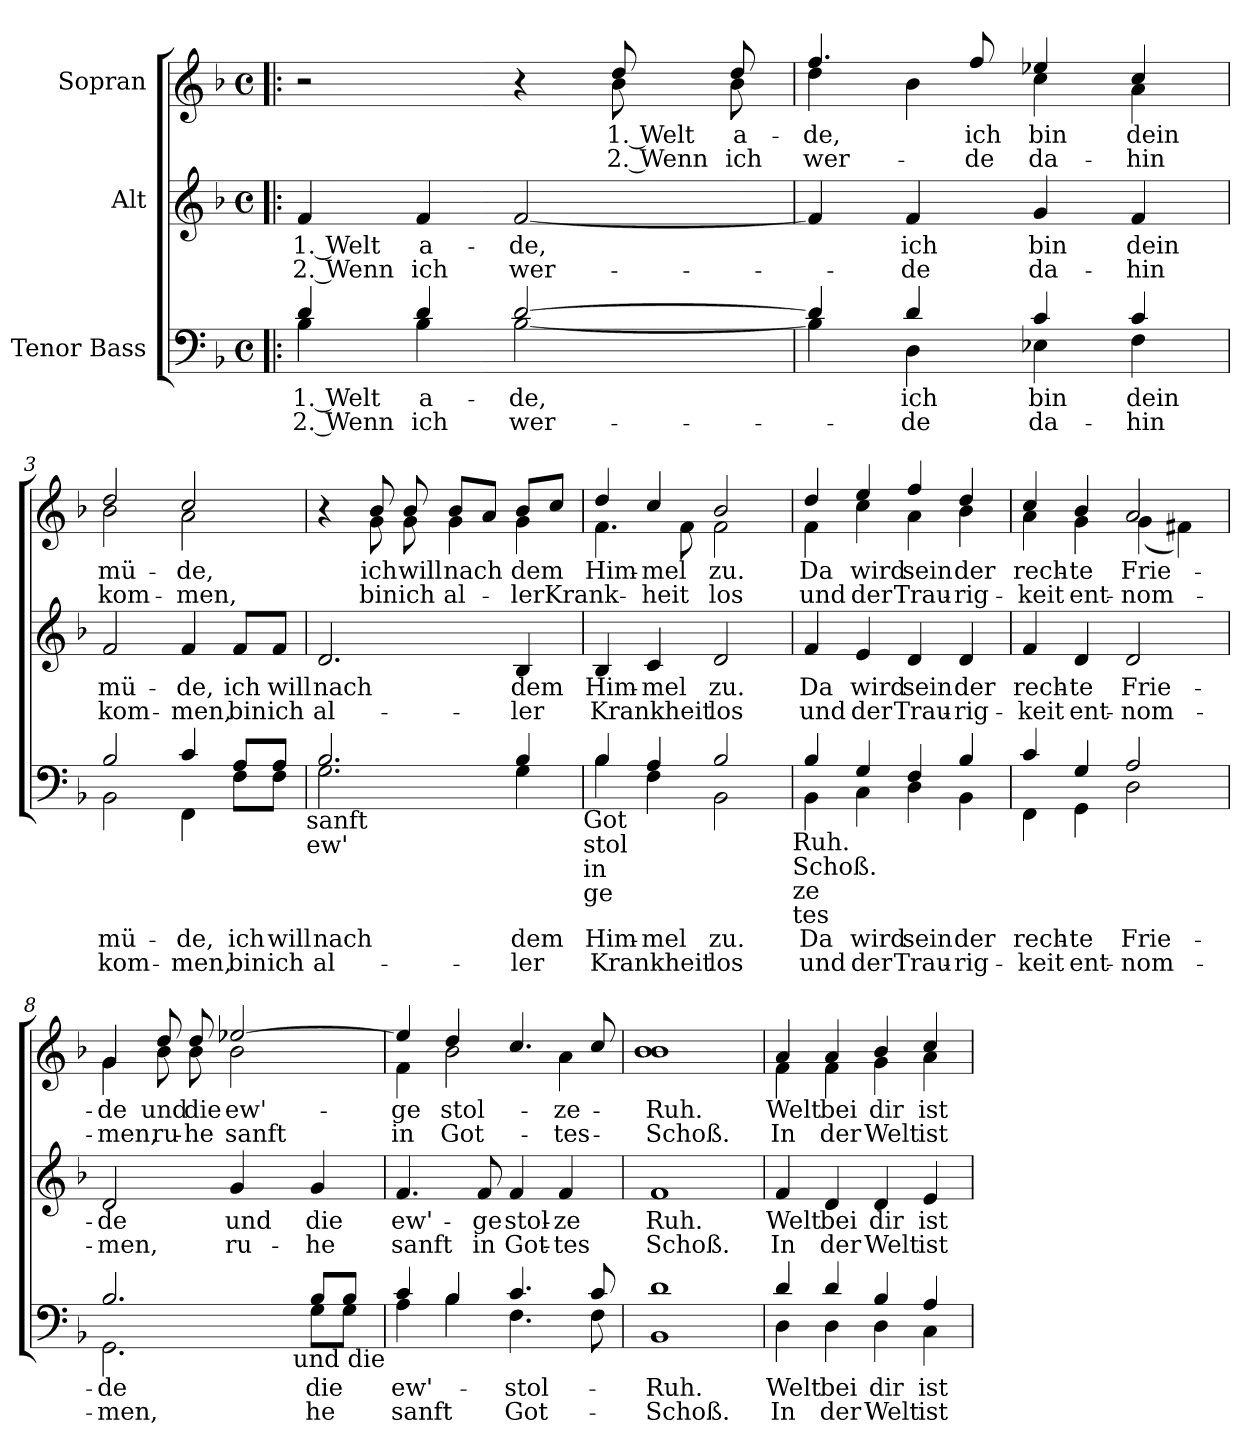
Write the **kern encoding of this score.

**kern	**text	**text	**kern	**text	**text	**kern	**text	**text
*part3	*part3	*part3	*part2	*part2	*part2	*part1	*part1	*part1
*staff3	*staff3	*staff3	*staff2	*staff2	*staff2	*staff1	*staff1	*staff1
*I"Tenor  Bass	*	*	*I"Alt	*	*	*I"Sopran	*	*
!!LO:PB:g=z
*stria5	*	*	*stria5	*	*	*stria5	*	*
*clefF4	*	*	*clefG2	*	*	*clefG2	*	*
*k[b-]	*	*	*k[b-]	*	*	*k[b-]	*	*
*F:	*	*	*F:	*	*	*F:	*	*
*M4/4	*	*	*M4/4	*	*	*M4/4	*	*
*met(c)	*	*	*met(c)	*	*	*met(c)	*	*
=1!|:	=1!|:	=1!|:	=1!|:	=1!|:	=1!|:	=1!|:	=1!|:	=1!|:
!	!LO:LY:a:rj	!LO:LY:a:rj	!	!LO:LY:b:rj	!LO:LY:b:rj	!	!	!
*^	*	*	*	*	*	*^	*	*
4d/	4B-\	1. Welt	2. Wenn	4f/	1. Welt	2. Wenn	2r	2.ryy	.	.
!	!	!LO:LY:a:cj	!LO:LY:a	!	!LO:LY:b:cj	!LO:LY:b	!	!	!	!
4d/	4B-\	a-	-ich	4f/	a-	-ich	.	.	.	.
!	!	!LO:LY:a:cj	!LO:LY:a	!	!LO:LY:b:cj	!LO:LY:b	!	!	!	!
[>2d/	[<2B-\	de,	wer-	[<2f/	de,	wer-	4r	.	.	.
!	!	!	!	!	!	!	!	!	!LO:LY:b:rj	!LO:LY:b:rj
.	.	.	.	.	.	.	8dd/	8b-\	1. Welt	2. Wenn
!	!	!	!	!	!	!	!	!	!LO:LY:b:cj	!LO:LY:b:cj
.	.	.	.	.	.	.	8dd/	8b-\	a-	-ich
=2	=2	=2	=2	=2	=2	=2	=2	=2	=2	=2
!	!	!	!	!	!	!	!	!	!LO:LY:b:cj	!LO:LY:b:cj
4d/]	4B-\]	.	.	4f/]	.	.	4.ff/	4dd\	de,	wer-
!	!	!LO:LY:a:cj	!LO:LY:a:cj	!	!LO:LY:b:cj	!LO:LY:b:cj	!	!	!	!
4d/	4D\	-ich	de	4f/	-ich	de	.	4b-\	.	.
!	!	!	!	!	!	!	!	!	!LO:LY:b:cj	!LO:LY:b:cj
.	.	.	.	.	.	.	8ff/	.	-ich	de
!	!	!LO:LY:a:cj	!LO:LY:a:cj	!	!LO:LY:b:cj	!LO:LY:b:cj	!	!	!LO:LY:b:cj	!LO:LY:b:cj
4c/	4E-X\	bin	da-	4g/	bin	da-	4ee-X/	4cc\	bin	da-
!	!	!LO:LY:a:cj	!LO:LY:a:cj	!	!LO:LY:b:cj	!LO:LY:b:cj	!	!	!LO:LY:b:cj	!LO:LY:b:cj
4c/	4F\	-dein	hin	4f/	-dein	hin	4cc/	4a\	-dein	hin
=3	=3	=3	=3	=3	=3	=3	=3	=3	=3	=3
!	!	!LO:LY:a:cj	!LO:LY:a:cj	!	!LO:LY:b:cj	!LO:LY:b:cj	!	!	!LO:LY:b:cj	!LO:LY:b:cj
2B-/	2BB-\	mü-	-kom-	2f/	mü-	-kom-	2dd/	2b-\	mü-	-kom-
!	!	!LO:LY:a:cj	!LO:LY:a:cj	!	!LO:LY:b:cj	!LO:LY:b:cj	!	!	!LO:LY:b:cj	!LO:LY:b:cj
4c/	4FF\	-de,	men,	4f/	-de,	men,	2cc/	2a\	-de,	men,
!	!	!LO:LY:a:cj	!LO:LY:a:cj	!	!LO:LY:b:cj	!LO:LY:b:cj	!	!	!	!
8A/L	8F\L	ich	bin	8f/L	ich	bin	.	.	.	.
!	!	!LO:LY:a:cj	!LO:LY:a:cj	!	!LO:LY:b:cj	!LO:LY:b:cj	!	!	!	!
8A/J	8F\J	will	ich	8f/J	will	ich	.	.	.	.
!	!LO:TX:b:t=sanft	!	!	!	!	!	!	!	!	!
!	!LO:TX:b:t=ew'	!	!	!	!	!	!	!	!	!
=4	=4	=4	=4	=4	=4	=4	=4	=4	=4	=4
!	!	!LO:LY:a:cj	!LO:LY:a:cj	!	!LO:LY:b:cj	!LO:LY:b:cj	!	!	!	!
2.B-/	2.G\	nach	al-	2.d/	nach	al-	4r	4ryy	.	.
!	!	!	!	!	!	!	!	!	!LO:LY:b:cj	!LO:LY:b:cj
.	.	.	.	.	.	.	8b-/	8g\	ich	bin
!	!	!	!	!	!	!	!	!	!LO:LY:b:cj	!LO:LY:b:cj
.	.	.	.	.	.	.	8b-/	8g\	will	ich
!	!	!	!	!	!	!	!	!	!LO:LY:b:cj	!LO:LY:b:cj
.	.	.	.	.	.	.	8b-/L	4g\	nach	al-
.	.	.	.	.	.	.	8a/J	.	.	.
!	!	!LO:LY:a:cj	!LO:LY:a:cj	!	!LO:LY:b:cj	!LO:LY:b:cj	!	!	!LO:LY:b:cj	!LO:LY:b:cj
4B-/	4G\	-dem	ler	4B-/	-dem	ler	8b-/L	4g\	-dem	ler
!	!	!	!	!	!	!	!	!	!	!LO:LY:b
.	.	.	.	.	.	.	8cc/J	.	.	Krank-
!LO:TX:b:t=Got	!	!	!	!	!	!	!	!	!	!
!LO:TX:b:t=stol	!	!	!	!	!	!	!	!	!	!
!LO:TX:b:t=in	!	!	!	!	!	!	!	!	!	!
!LO:TX:b:t=ge	!	!	!	!	!	!	!	!	!	!
=5	=5	=5	=5	=5	=5	=5	=5	=5	=5	=5
!	!	!LO:LY:a:cj	!LO:LY:a:cj	!	!LO:LY:b:cj	!LO:LY:b:cj	!	!	!LO:LY:b:cj	!
4B-/	4B-\	Him-	-Krankheit	4B-/	Him-	-Krankheit	4dd/	4.f\	-Him-	.
!	!	!LO:LY:a:cj	!	!	!LO:LY:b:cj	!	!	!	!LO:LY:b:cj	!LO:LY:b:cj
4A/	4F\	mel	.	4c/	mel	.	4cc/	.	-mel	heit
.	.	.	.	.	.	.	.	8f\	.	.
!	!	!LO:LY:a:cj	!LO:LY:a:cj	!	!LO:LY:b:cj	!LO:LY:b:cj	!	!	!LO:LY:b:cj	!LO:LY:b:cj
2B-/	2BB-\	zu.	los	2d/	zu.	los	2b-/	2f\	zu.	los
!	!LO:TX:b:t=Ruh.	!	!	!	!	!	!	!	!	!
!	!LO:TX:b:t=Schoß.	!	!	!	!	!	!	!	!	!
!	!LO:TX:b:t=ze	!	!	!	!	!	!	!	!	!
!	!LO:TX:b:t=tes	!	!	!	!	!	!	!	!	!
!!LO:LB:g=z	!!
=6	=6	=6	=6	=6	=6	=6	=6	=6	=6	=6
!	!	!LO:LY:a:cj	!LO:LY:a:cj	!	!LO:LY:b:cj	!LO:LY:b:cj	!	!	!LO:LY:b:cj	!LO:LY:b:cj
4B-/	4BB-\	Da	und	4f/	Da	und	4dd/	4f\	Da	und
!	!	!LO:LY:a:cj	!LO:LY:a:cj	!	!LO:LY:b:cj	!LO:LY:b:cj	!	!	!LO:LY:b:cj	!LO:LY:b:cj
4G/	4C\	wird	der	4e/	wird	der	4ee/	4cc\	wird	der
!	!	!LO:LY:a:cj	!LO:LY:a:cj	!	!LO:LY:b:cj	!LO:LY:b:cj	!	!	!LO:LY:b:cj	!LO:LY:b:cj
4F/	4D\	sein	Trau-	4d/	sein	Trau-	4ff/	4a\	sein	Trau-
!	!	!LO:LY:a:cj	!LO:LY:a:cj	!	!LO:LY:b:cj	!LO:LY:b:cj	!	!	!LO:LY:b:cj	!LO:LY:b:cj
4B-/	4BB-\	-der	rig-	4d/	-der	rig-	4dd/	4b-\	-der	rig-
=7	=7	=7	=7	=7	=7	=7	=7	=7	=7	=7
!	!	!LO:LY:a:cj	!LO:LY:a:cj	!	!LO:LY:b:cj	!LO:LY:b:cj	!	!	!LO:LY:b:cj	!LO:LY:b:cj
4c/	4FF\	-rech-	-keit	4f/	-rech-	-keit	4cc/	4a\	-rech-	-keit
!	!	!LO:LY:a:cj	!LO:LY:a:cj	!	!LO:LY:b:cj	!LO:LY:b:cj	!	!	!LO:LY:b:cj	!LO:LY:b:cj
4G/	4GG\	te	ent-	4d/	te	ent-	4b-/	4g\	te	ent-
!	!	!LO:LY:a:cj	!LO:LY:a:cj	!	!LO:LY:b:cj	!LO:LY:b:cj	!	!	!LO:LY:b:cj	!LO:LY:b:cj
2A/	2D\	-Frie-	-nom-	2d/	-Frie-	-nom-	2a/	(<4g\	-Frie-	-nom-
.	.	.	.	.	.	.	.	4f#X\)	.	.
*v	*v	*	*	*	*	*	*	*	*	*
=8	=8	=8	=8	=8	=8	=8	=8	=8	=8
!	!LO:LY:a:cj	!LO:LY:a:cj	!	!LO:LY:b:cj	!LO:LY:b:cj	!	!	!LO:LY:b:cj	!LO:LY:b:cj
*^	*	*	*	*	*	*	*	*	*
*	*^	*	*	*	*	*	*	*	*	*
2.B-/	2.GG\	2ryy	-de	men,	2d/	-de	men,	4g/	4g\	-de	men,
!	!	!	!	!	!	!	!	!	!	!LO:LY:b:cj	!LO:LY:b:cj
.	.	.	.	.	.	.	.	8dd/	8b-\	und	ru-
!	!	!	!	!	!	!	!	!	!	!LO:LY:b:cj	!LO:LY:b:cj
.	.	.	.	.	.	.	.	8dd/	8b-\	-die	he
!	!	!	!	!	!	!LO:LY:b:cj	!LO:LY:b:cj	!	!	!LO:LY:b:cj	!LO:LY:b
.	.	8ryy	.	.	4g/	und	ru-	[>2ee-X/	2b-\	ew'-	-sanft
.	.	16ryy	.	.	.	.	.	.	.	.	.
.	.	64ryy	.	.	.	.	.	.	.	.	.
!	!	!LO:TX:b:t=und die	!	!	!	!	!	!	!	!	!
.	.	4ryy	.	.	.	.	.	.	.	.	.
!	!	!	!LO:LY:a:cj	!LO:LY:a:cj	!	!LO:LY:b:cj	!LO:LY:b:cj	!	!	!	!
8B-/L	8G\L	.	die	he	4g/	-die	he	.	.	.	.
8B-/J	8G\J	.	.	.	.	.	.	.	.	.	.
.	.	32.ryy	.	.	.	.	.	.	.	.	.
=9	=9	=9	=9	=9	=9	=9	=9	=9	=9	=9	=9
!	!	!	!LO:LY:a:cj	!LO:LY:a:cj	!	!LO:LY:b:cj	!LO:LY:b:cj	!	!	!LO:LY:b:cj	!LO:LY:b:cj
*	*v	*v	*	*	*	*	*	*	*	*	*
4c/	4A\	ew'-	-sanft	4.f/	ew'-	-sanft	4ee-/]	4f\	ge	in
!	!	!	!	!	!	!	!	!	!LO:LY:b:cj	!LO:LY:b:cj
4B-/	4B-\	.	.	.	.	.	4dd/	2b-\	stol-	-Got-
!	!	!	!	!	!LO:LY:b:cj	!LO:LY:b:rj	!	!	!	!
.	.	.	.	8f/	ge	in	.	.	.	.
!	!	!LO:LY:a:cj	!LO:LY:a:cj	!	!LO:LY:b:cj	!LO:LY:b:cj	!	!	!	!
4.c/	4.F\	stol-	-Got-	4f/	stol-	-Got-	4.cc/	.	.	.
!	!	!	!	!	!LO:LY:b:cj	!LO:LY:b	!	!	!LO:LY:b:cj	!LO:LY:b:cj
.	.	.	.	4f/	-ze	tes	.	4a\	-ze	tes
8c/	8F\	.	.	.	.	.	8cc/	.	.	.
*	*	*	*	*	*	*	*v	*v	*	*
=10	=10	=10	=10	=10	=10	=10	=10	=10	=10
!	!	!LO:LY:a:cj	!LO:LY:a:cj	!	!LO:LY:b:cj	!LO:LY:b:cj	!	!LO:LY:b:cj	!LO:LY:b:cj
*v	*v	*	*	*	*	*	*	*	*
1d 1BB-	-Ruh.	Schoß.	1f	Ruh.	Schoß.	1b- 1b-	Ruh.	Schoß.
!!LO:LB:g=z
=11	=11	=11	=11	=11	=11	=11	=11	=11
!	!LO:LY:a:cj	!LO:LY:a:cj	!	!LO:LY:b:cj	!LO:LY:b:cj	!	!LO:LY:b:cj	!LO:LY:b:cj
*^	*	*	*	*	*	*^	*	*
4d/	4D\	Welt	In	4f/	Welt	In	4a/	4f\	Welt	In
!	!	!LO:LY:a:cj	!LO:LY:a:cj	!	!LO:LY:b:cj	!LO:LY:b:cj	!	!	!LO:LY:b:cj	!LO:LY:b:cj
4d/	4D\	bei	der	4d/	bei	der	4a/	4f\	bei	der
!	!	!LO:LY:a:cj	!LO:LY:a:cj	!	!LO:LY:b:cj	!LO:LY:b:cj	!	!	!LO:LY:b:cj	!LO:LY:b:cj
4B-/	4D\	dir	Welt	4d/	dir	Welt	4b-/	4g\	dir	Welt
!	!	!LO:LY:a:cj	!LO:LY:a:cj	!	!LO:LY:b:cj	!LO:LY:b:cj	!	!	!LO:LY:b:cj	!LO:LY:b:cj
4A/	4C\	ist	ist	4e/	ist	ist	4cc/	4a\	ist	ist
*v	*v	*	*	*	*	*	*v	*v	*	*
=	=	=	=	=	=	=	=	=
*-	*-	*-	*-	*-	*-	*-	*-	*-
